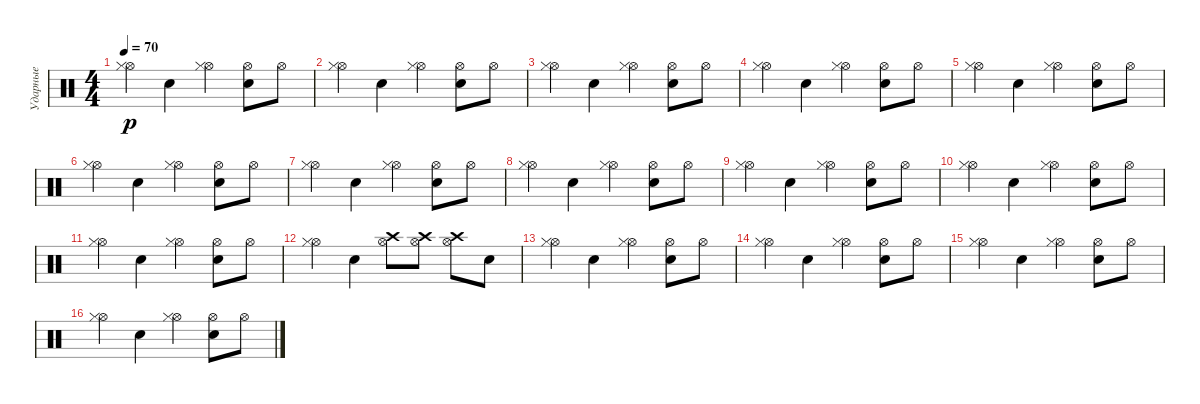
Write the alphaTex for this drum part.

\track ("Ударные" "Ударные") {instrument percussion}
\staff {score}
\articulation defaults
\ts (4 4)
\tempo 70
\clef neutral
\ks c
("Hi-Hat (open)" "Hi-Hat (closed)").4{dy p} "Electric Snare (hit)".4 ("Hi-Hat (open)" "Hi-Hat (closed)").4 ("Hi-Hat (open)" "Electric Snare (hit)").8 "Hi-Hat (open)".8 |
("Hi-Hat (open)" "Hi-Hat (closed)").4 "Electric Snare (hit)".4 ("Hi-Hat (open)" "Hi-Hat (closed)").4 ("Hi-Hat (open)" "Electric Snare (hit)").8 "Hi-Hat (open)".8 |
("Hi-Hat (open)" "Hi-Hat (closed)").4 "Electric Snare (hit)".4 ("Hi-Hat (open)" "Hi-Hat (closed)").4 ("Hi-Hat (open)" "Electric Snare (hit)").8 "Hi-Hat (open)".8 |
("Hi-Hat (open)" "Hi-Hat (closed)").4 "Electric Snare (hit)".4 ("Hi-Hat (open)" "Hi-Hat (closed)").4 ("Hi-Hat (open)" "Electric Snare (hit)").8 "Hi-Hat (open)".8 |
("Hi-Hat (open)" "Hi-Hat (closed)").4 "Electric Snare (hit)".4 ("Hi-Hat (open)" "Hi-Hat (closed)").4 ("Hi-Hat (open)" "Electric Snare (hit)").8 "Hi-Hat (open)".8 |
("Hi-Hat (open)" "Hi-Hat (closed)").4 "Electric Snare (hit)".4 ("Hi-Hat (open)" "Hi-Hat (closed)").4 ("Hi-Hat (open)" "Electric Snare (hit)").8 "Hi-Hat (open)".8 |
("Hi-Hat (open)" "Hi-Hat (closed)").4 "Electric Snare (hit)".4 ("Hi-Hat (open)" "Hi-Hat (closed)").4 ("Hi-Hat (open)" "Electric Snare (hit)").8 "Hi-Hat (open)".8 |
("Hi-Hat (open)" "Hi-Hat (closed)").4 "Electric Snare (hit)".4 ("Hi-Hat (open)" "Hi-Hat (closed)").4 ("Hi-Hat (open)" "Electric Snare (hit)").8 "Hi-Hat (open)".8 |
("Hi-Hat (open)" "Hi-Hat (closed)").4 "Electric Snare (hit)".4 ("Hi-Hat (open)" "Hi-Hat (closed)").4 ("Hi-Hat (open)" "Electric Snare (hit)").8 "Hi-Hat (open)".8 |
("Hi-Hat (open)" "Hi-Hat (closed)").4 "Electric Snare (hit)".4 ("Hi-Hat (open)" "Hi-Hat (closed)").4 ("Hi-Hat (open)" "Electric Snare (hit)").8 "Hi-Hat (open)".8 |
("Hi-Hat (open)" "Hi-Hat (closed)").4 "Electric Snare (hit)".4 ("Hi-Hat (open)" "Hi-Hat (closed)").4 ("Hi-Hat (open)" "Electric Snare (hit)").8 "Hi-Hat (open)".8 |
("Hi-Hat (open)" "Hi-Hat (closed)").4 "Electric Snare (hit)".4 ("Hi-Hat (open)" "Crash high (hit)").8 ("Hi-Hat (open)" "Crash high (hit)").8 ("Hi-Hat (open)" "Crash high (hit)").8 "Electric Snare (hit)".8 |
("Hi-Hat (open)" "Hi-Hat (closed)").4{volume 15} "Electric Snare (hit)".4 ("Hi-Hat (open)" "Hi-Hat (closed)").4 ("Hi-Hat (open)" "Electric Snare (hit)").8 "Hi-Hat (open)".8 |
("Hi-Hat (open)" "Hi-Hat (closed)").4 "Electric Snare (hit)".4 ("Hi-Hat (open)" "Hi-Hat (closed)").4 ("Hi-Hat (open)" "Electric Snare (hit)").8 "Hi-Hat (open)".8 |
("Hi-Hat (open)" "Hi-Hat (closed)").4 "Electric Snare (hit)".4 ("Hi-Hat (open)" "Hi-Hat (closed)").4 ("Hi-Hat (open)" "Electric Snare (hit)").8 "Hi-Hat (open)".8 |
("Hi-Hat (open)" "Hi-Hat (closed)").4 "Electric Snare (hit)".4 ("Hi-Hat (open)" "Hi-Hat (closed)").4 ("Hi-Hat (open)" "Electric Snare (hit)").8 "Hi-Hat (open)".8
